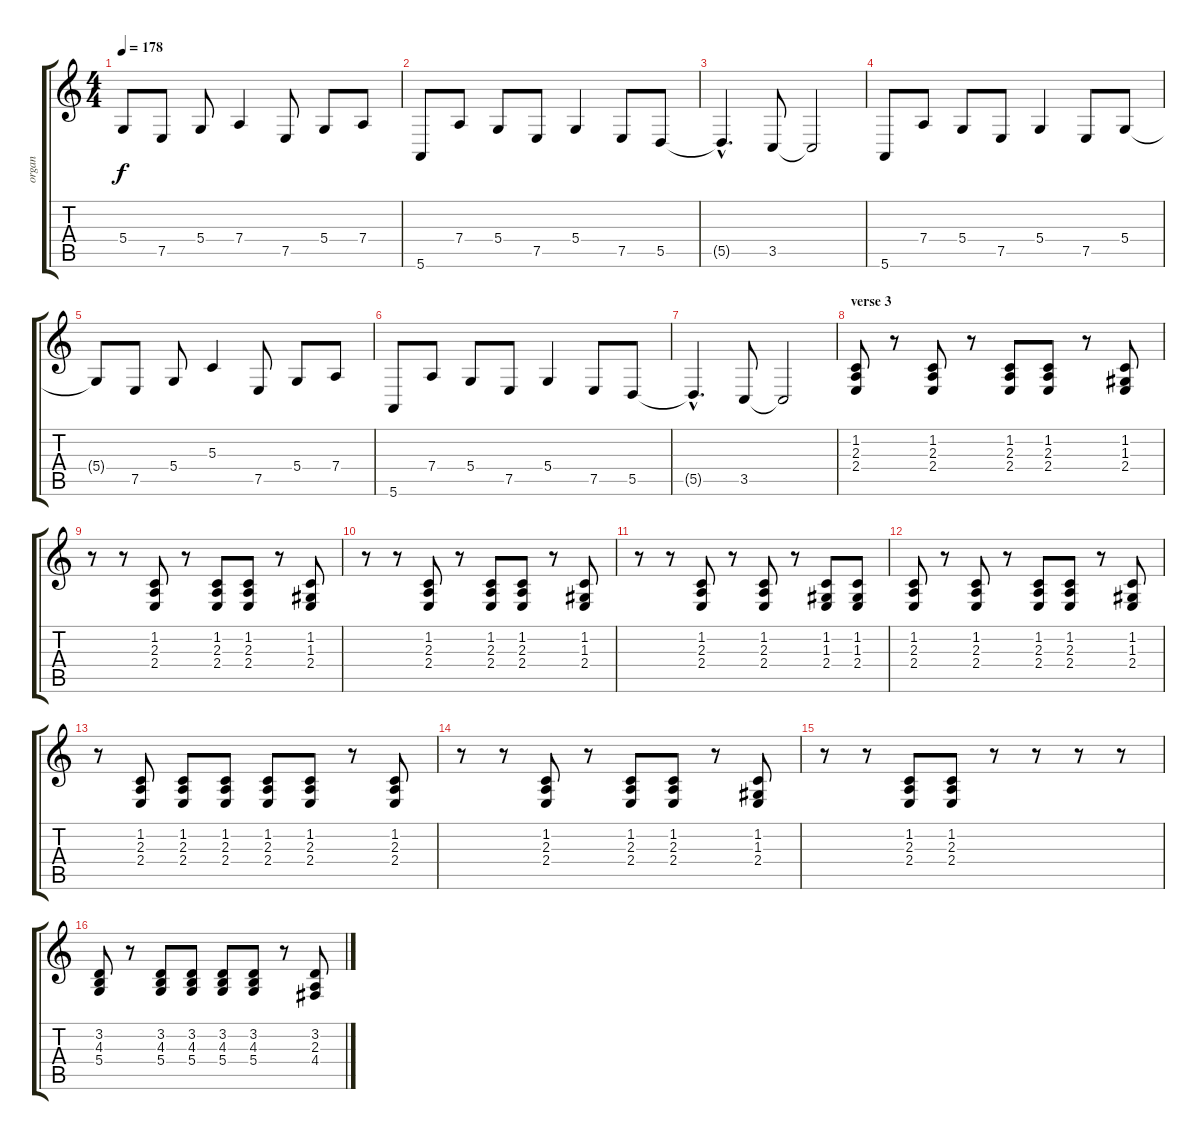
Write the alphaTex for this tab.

\track ("organ" "organ") {instrument rockorgan}
\staff {score tabs}
\tuning (E4 B3 G3 D3 A2 E2) {hide}
\ts (4 4)
\tempo 178
\clef g2
\ks aminor
5.4{t}.8{dy f} 7.5.8 5.4.8 7.4.4 7.5.8 5.4.8 7.4.8 |
5.6.8 7.4.8 5.4.8 7.5.8 5.4.4 7.5.8 5.5.8 |
5.5{hac t}.4{d} 3.5.8 3.5{t}.2 |
5.6.8 7.4.8 5.4.8 7.5.8 5.4.4 7.5.8 5.4.8 |
5.4{t}.8 7.5.8 5.4.8 5.3.4 7.5.8 5.4.8 7.4.8 |
5.6.8 7.4.8 5.4.8 7.5.8 5.4.4 7.5.8 5.5.8 |
5.5{hac t}.4{d} 3.5.8 3.5{t}.2 |
\section ("" "verse 3")
(1.2 2.3 2.4).8 r.8 (1.2 2.3 2.4).8 r.8 (1.2 2.3 2.4).8 (1.2 2.3 2.4).8 r.8 (1.2 1.3 2.4).8 |
r.8 r.8 (1.2 2.3 2.4).8 r.8 (1.2 2.3 2.4).8 (1.2 2.3 2.4).8 r.8 (1.2 1.3 2.4).8 |
r.8 r.8 (1.2 2.3 2.4).8 r.8 (1.2 2.3 2.4).8 (1.2 2.3 2.4).8 r.8 (1.2 1.3 2.4).8 |
r.8 r.8 (1.2 2.3 2.4).8 r.8 (1.2 2.3 2.4).8 r.8 (1.2 1.3 2.4).8 (1.2 1.3 2.4).8 |
(1.2 2.3 2.4).8 r.8 (1.2 2.3 2.4).8 r.8 (1.2 2.3 2.4).8 (1.2 2.3 2.4).8 r.8 (1.2 1.3 2.4).8 |
r.8 (1.2 2.3 2.4).8 (1.2 2.3 2.4).8 (1.2 2.3 2.4).8 (1.2 2.3 2.4).8 (1.2 2.3 2.4).8 r.8 (1.2 2.3 2.4).8 |
r.8 r.8 (1.2 2.3 2.4).8 r.8 (1.2 2.3 2.4).8 (1.2 2.3 2.4).8 r.8 (1.2 1.3 2.4).8 |
r.8 r.8 (1.2 2.3 2.4).8 (1.2 2.3 2.4).8 r.8 r.8 r.8 r.8 |
(3.2 4.3 5.4).8 r.8 (3.2 4.3 5.4).8 (3.2 4.3 5.4).8 (3.2 4.3 5.4).8 (3.2 4.3 5.4).8 r.8 (3.2 2.3 4.4).8
